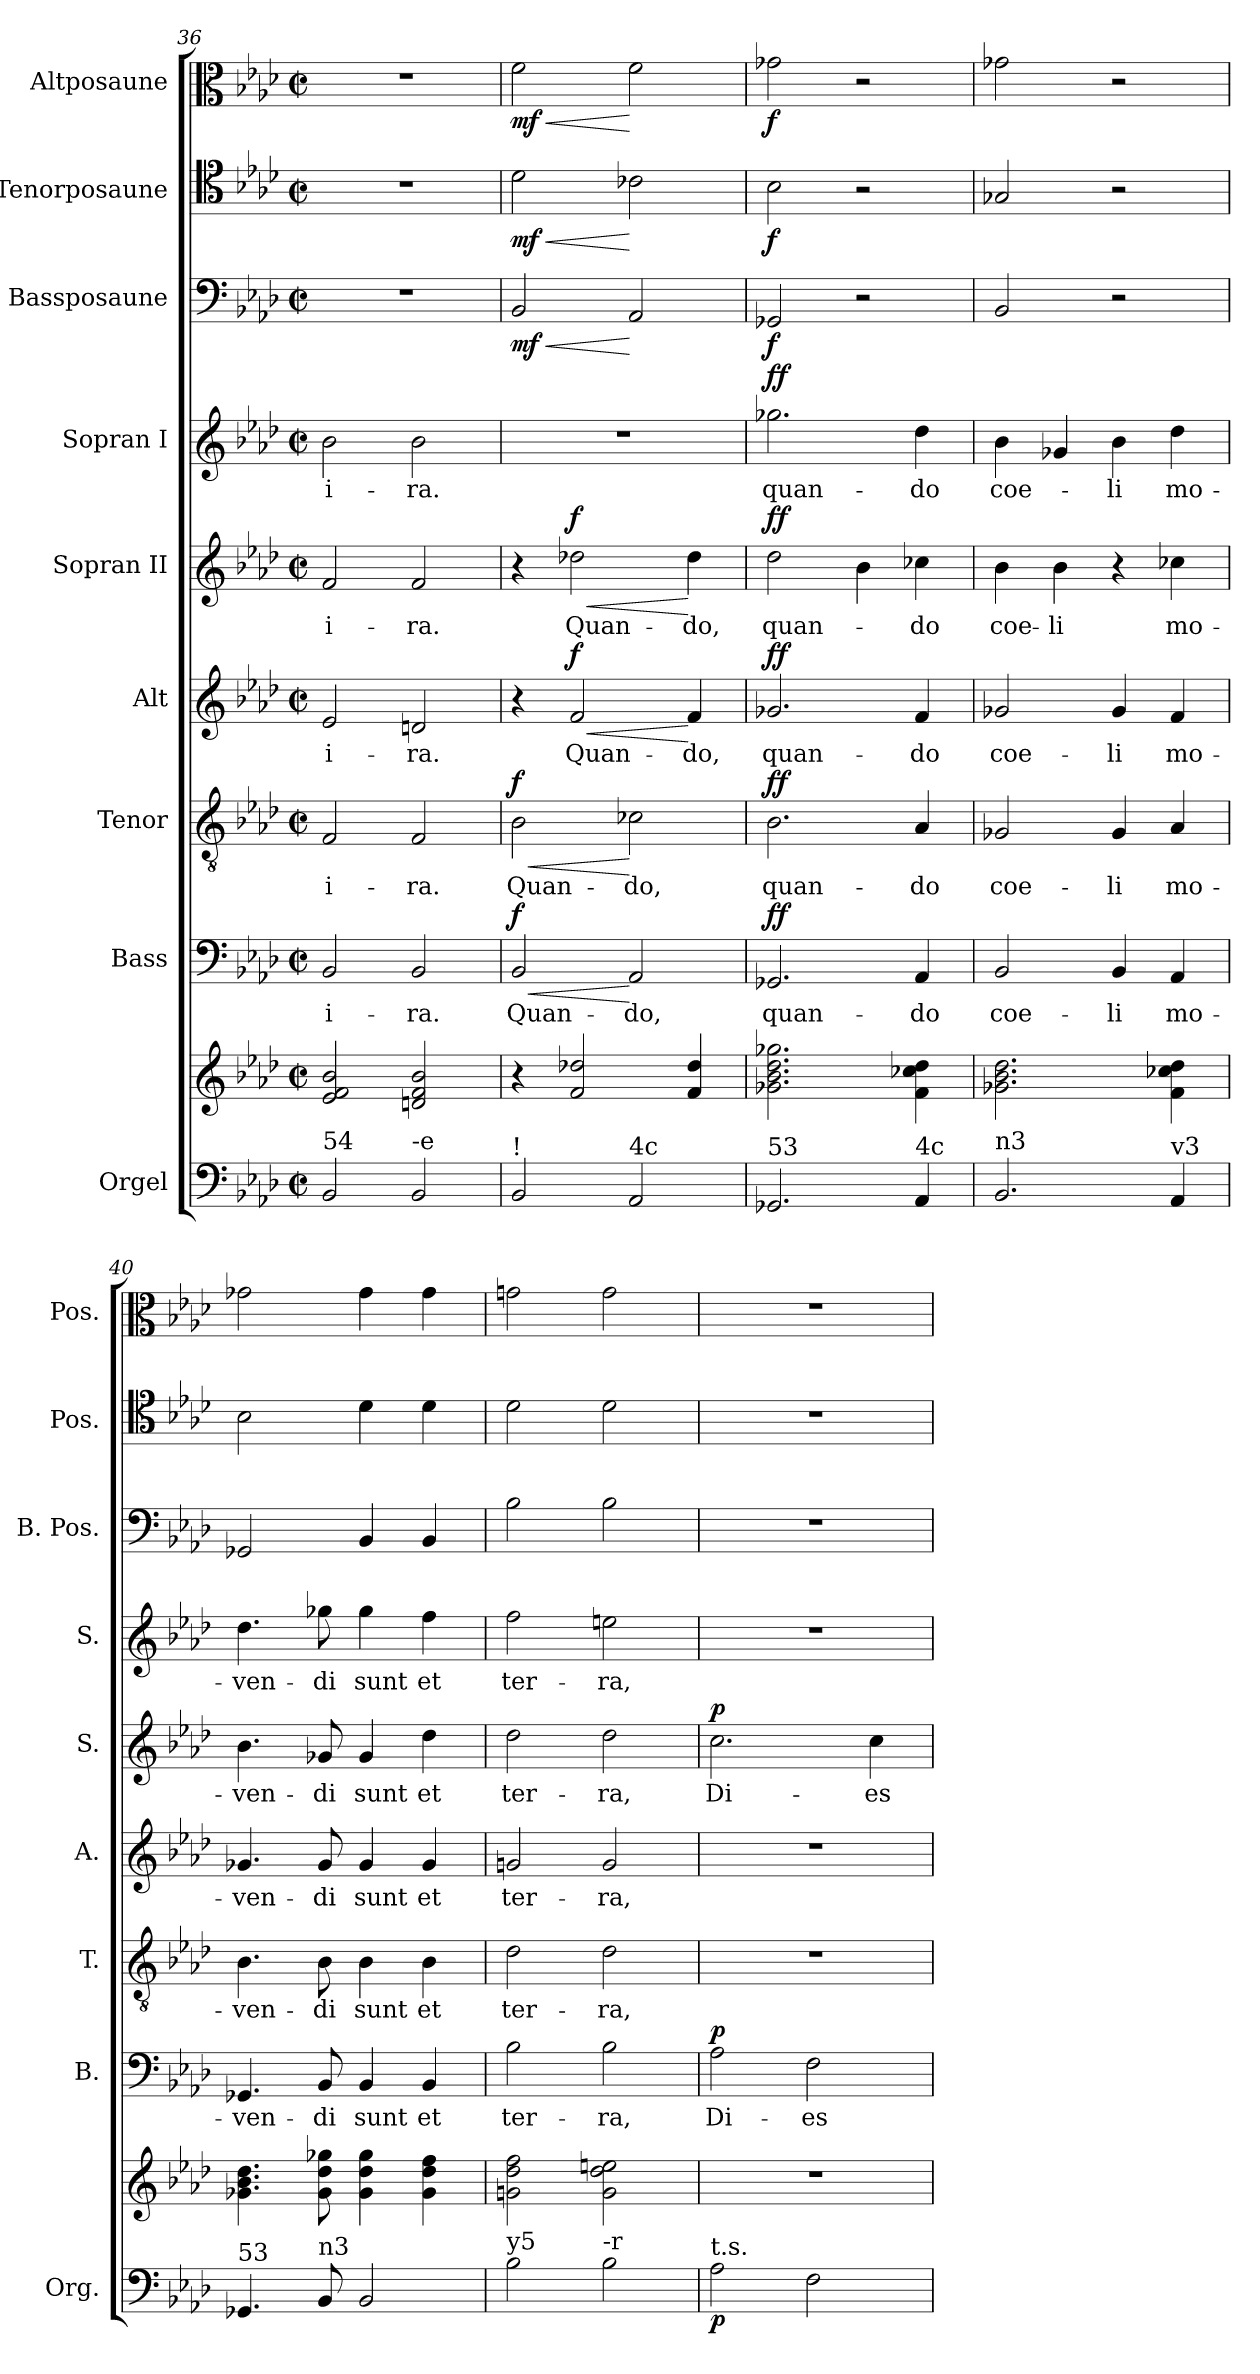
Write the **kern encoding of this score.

**kern	**kern	**dynam	**kern	**text	**dynam	**kern	**text	**dynam	**kern	**text	**dynam	**kern	**text	**dynam	**kern	**text	**dynam	**kern	**dynam	**kern	**dynam	**kern	**dynam
*part9	*part9	*part9	*part8	*part8	*part8	*part7	*part7	*part7	*part6	*part6	*part6	*part5	*part5	*part5	*part4	*part4	*part4	*part3	*part3	*part2	*part2	*part1	*part1
*staff10	*staff9	*staff9/10	*staff8	*staff8	*staff8	*staff7	*staff7	*staff7	*staff6	*staff6	*staff6	*staff5	*staff5	*staff5	*staff4	*staff4	*staff4	*staff3	*staff3	*staff2	*staff2	*staff1	*staff1
*I"Orgel	*	*	*I"Bass	*	*	*I"Tenor	*	*	*I"Alt	*	*	*I"Sopran II	*	*	*I"Sopran I	*	*	*I"Bassposaune	*	*I"Tenorposaune	*	*I"Altposaune	*
*I'Org.	*	*	*I'B.	*	*	*I'T.	*	*	*I'A.	*	*	*I'S.	*	*	*I'S.	*	*	*I'B. Pos.	*	*I'Pos.	*	*I'Pos.	*
!!LO:PB:g=z
*clefF4	*clefG2	*	*clefF4	*	*	*clefGv2	*	*	*clefG2	*	*	*clefG2	*	*	*clefG2	*	*	*clefF4	*	*clefC4	*	*clefC3	*
*	*	*	*	*	*	*ITrd7c12	*	*	*	*	*	*	*	*	*	*	*	*	*	*	*	*	*
*k[b-e-a-d-]	*k[b-e-a-d-]	*	*k[b-e-a-d-]	*	*	*k[b-e-a-d-]	*	*	*k[b-e-a-d-]	*	*	*k[b-e-a-d-]	*	*	*k[b-e-a-d-]	*	*	*k[b-e-a-d-]	*	*k[b-e-a-d-]	*	*k[b-e-a-d-]	*
*f:	*f:	*	*f:	*	*	*f:	*	*	*f:	*	*	*f:	*	*	*f:	*	*	*f:	*	*f:	*	*f:	*
*M2/2	*M2/2	*	*M2/2	*	*	*M2/2	*	*	*M2/2	*	*	*M2/2	*	*	*M2/2	*	*	*M2/2	*	*M2/2	*	*M2/2	*
*met(c|)	*met(c|)	*	*met(c|)	*	*	*met(c|)	*	*	*met(c|)	*	*	*met(c|)	*	*	*met(c|)	*	*	*met(c|)	*	*met(c|)	*	*met(c|)	*
=36	=36	=36	=36	=36	=36	=36	=36	=36	=36	=36	=36	=36	=36	=36	=36	=36	=36	=36	=36	=36	=36	=36	=36
!LO:TX:a:t=54	!	!	!	!	!	!	!	!	!	!	!	!	!	!	!	!	!	!	!	!	!	!	!
!	!	!	!	!LO:LY:b	!	!	!LO:LY:b	!	!	!LO:LY:b	!	!	!LO:LY:b	!	!	!LO:LY:b	!	!	!	!	!	!	!
2BB-/	2e-/ 2f/ 2b-/	.	2BB-/	i-	.	2FF/	i-	.	2e-/	i-	.	2f/	i-	.	2b-\	i-	.	1r	.	1r	.	1r	.
!LO:TX:a:t=-e	!	!	!	!	!	!	!	!	!	!	!	!	!	!	!	!	!	!	!	!	!	!	!
!	!	!	!	!LO:LY:b	!	!	!LO:LY:b	!	!	!LO:LY:b	!	!	!LO:LY:b	!	!	!LO:LY:b	!	!	!	!	!	!	!
2BB-/	2dn/ 2f/ 2b-/	.	2BB-/	-ra.	.	2FF/	-ra.	.	2dn/	-ra.	.	2f/	-ra.	.	2b-\	-ra.	.	.	.	.	.	.	.
=37	=37	=37	=37	=37	=37	=37	=37	=37	=37	=37	=37	=37	=37	=37	=37	=37	=37	=37	=37	=37	=37	=37	=37
!LO:TX:a:t=!	!	!	!	!	!	!	!	!	!	!	!	!	!	!	!	!	!	!	!	!	!	!	!
!	!	!	!	!LO:LY:b	!LO:HP:b	!	!LO:LY:b	!LO:HP:b	!	!	!	!	!	!	!	!	!	!	!LO:HP:b	!	!LO:HP:b	!	!LO:HP:b
!	!	!	!	!	!LO:DY:n=1:b	!	!	!LO:DY:n=1:b	!	!	!	!	!	!	!	!	!	!	!LO:DY:n=1:b	!	!LO:DY:n=1:b	!	!LO:DY:n=1:b
2BB-/	4r	.	2BB-/	Quan-	< f	2BB-\	Quan-	< f	4r	.	.	4r	.	.	1r	.	.	2BB-/	< mf	2d-\	< mf	2f\	< mf
!	!	!	!	!	!	!	!	!	!	!LO:LY:b	!LO:HP:b	!	!LO:LY:b	!LO:HP:b	!	!	!	!	!	!	!	!	!
!	!	!	!	!	!	!	!	!	!	!	!LO:DY:n=1:b	!	!	!LO:DY:n=1:b	!	!	!	!	!	!	!	!	!
.	2f/ 2dd-X/	.	.	.	.	.	.	.	2f/	Quan-	< f	2dd-X\	Quan-	< f	.	.	.	.	.	.	.	.	.
!LO:TX:a:t=4c	!	!	!	!	!	!	!	!	!	!	!	!	!	!	!	!	!	!	!	!	!	!	!
!	!	!	!	!LO:LY:b	!	!	!LO:LY:b	!	!	!	!	!	!	!	!	!	!	!	!	!	!	!	!
2AA-/	.	.	2AA-/	-do,	[	2C-X\	-do,	[	.	.	.	.	.	.	.	.	.	2AA-/	[	2c-X\	[	2f\	[
!	!	!	!	!	!	!	!	!	!	!LO:LY:b	!	!	!LO:LY:b	!	!	!	!	!	!	!	!	!	!
.	4f/ 4dd-/	.	.	.	.	.	.	.	4f/	-do,	[	4dd-\	-do,	[	.	.	.	.	.	.	.	.	.
=38	=38	=38	=38	=38	=38	=38	=38	=38	=38	=38	=38	=38	=38	=38	=38	=38	=38	=38	=38	=38	=38	=38	=38
!LO:TX:a:t=53	!	!	!	!	!	!	!	!	!	!	!	!	!	!	!	!	!	!	!	!	!	!	!
!	!	!	!	!LO:LY:b	!LO:DY:b	!	!LO:LY:b	!LO:DY:b	!	!LO:LY:b	!LO:DY:b	!	!LO:LY:b	!LO:DY:b	!	!LO:LY:b	!LO:DY:b	!	!LO:DY:b	!	!LO:DY:b	!	!LO:DY:b
2.GG-X/	2.g-X\ 2.b-\ 2.dd-\ 2.gg-X\	.	2.GG-X/	quan-	ff	2.BB-\	quan-	ff	2.g-X/	quan-	ff	2dd-\	quan-	ff	2.gg-X\	quan-	ff	2GG-X/	f	2B-\	f	2g-X\	f
.	.	.	.	.	.	.	.	.	.	.	.	4b-\	.	.	.	.	.	2r	.	2r	.	2r	.
!LO:TX:a:t=4c	!	!	!	!	!	!	!	!	!	!	!	!	!	!	!	!	!	!	!	!	!	!	!
!	!	!	!	!LO:LY:b	!	!	!LO:LY:b	!	!	!LO:LY:b	!	!	!LO:LY:b	!	!	!LO:LY:b	!	!	!	!	!	!	!
4AA-/	4f\ 4cc-X\ 4dd-\	.	4AA-/	-do	.	4AA-/	-do	.	4f/	-do	.	4cc-X\	-do	.	4dd-\	-do	.	.	.	.	.	.	.
=39	=39	=39	=39	=39	=39	=39	=39	=39	=39	=39	=39	=39	=39	=39	=39	=39	=39	=39	=39	=39	=39	=39	=39
!LO:TX:a:t=n3	!	!	!	!	!	!	!	!	!	!	!	!	!	!	!	!	!	!	!	!	!	!	!
!	!	!	!	!LO:LY:b	!	!	!LO:LY:b	!	!	!LO:LY:b	!	!	!LO:LY:b	!	!	!LO:LY:b	!	!	!	!	!	!	!
2.BB-/	2.g-X\ 2.b-\ 2.dd-\	.	2BB-/	coe-	.	2GG-X/	coe-	.	2g-X/	coe-	.	4b-\	coe-	.	4b-\	coe-	.	2BB-/	.	2G-X/	.	2g-X\	.
!	!	!	!	!	!	!	!	!	!	!	!	!	!LO:LY:b	!	!	!	!	!	!	!	!	!	!
.	.	.	.	.	.	.	.	.	.	.	.	4b-\	-li	.	4g-X/	.	.	.	.	.	.	.	.
!	!	!	!	!LO:LY:b	!	!	!LO:LY:b	!	!	!LO:LY:b	!	!	!	!	!	!LO:LY:b	!	!	!	!	!	!	!
.	.	.	4BB-/	-li	.	4GG-/	-li	.	4g-/	-li	.	4r	.	.	4b-\	-li	.	2r	.	2r	.	2r	.
!LO:TX:a:t=v3	!	!	!	!	!	!	!	!	!	!	!	!	!	!	!	!	!	!	!	!	!	!	!
!	!	!	!	!LO:LY:b	!	!	!LO:LY:b	!	!	!LO:LY:b	!	!	!LO:LY:b	!	!	!LO:LY:b	!	!	!	!	!	!	!
4AA-/	4f\ 4cc-X\ 4dd-\	.	4AA-/	mo-	.	4AA-/	mo-	.	4f/	mo-	.	4cc-X\	mo-	.	4dd-\	mo-	.	.	.	.	.	.	.
=40	=40	=40	=40	=40	=40	=40	=40	=40	=40	=40	=40	=40	=40	=40	=40	=40	=40	=40	=40	=40	=40	=40	=40
!LO:TX:a:t=53	!	!	!	!	!	!	!	!	!	!	!	!	!	!	!	!	!	!	!	!	!	!	!
!	!	!	!	!LO:LY:b	!	!	!LO:LY:b	!	!	!LO:LY:b	!	!	!LO:LY:b	!	!	!LO:LY:b	!	!	!	!	!	!	!
4.GG-X/	4.g-X\ 4.b-\ 4.dd-\	.	4.GG-X/	-ven-	.	4.BB-\	-ven-	.	4.g-X/	-ven-	.	4.b-\	-ven-	.	4.dd-\	-ven-	.	2GG-X/	.	2B-\	.	2g-X\	.
!LO:TX:a:t=n3	!	!	!	!	!	!	!	!	!	!	!	!	!	!	!	!	!	!	!	!	!	!	!
!	!	!	!	!LO:LY:b	!	!	!LO:LY:b	!	!	!LO:LY:b	!	!	!LO:LY:b	!	!	!LO:LY:b	!	!	!	!	!	!	!
8BB-/	8g-\ 8dd-\ 8gg-X\	.	8BB-/	-di	.	8BB-\	-di	.	8g-/	-di	.	8g-X/	-di	.	8gg-X\	-di	.	.	.	.	.	.	.
!	!	!	!	!LO:LY:b	!	!	!LO:LY:b	!	!	!LO:LY:b	!	!	!LO:LY:b	!	!	!LO:LY:b	!	!	!	!	!	!	!
2BB-/	4g-\ 4dd-\ 4gg-\	.	4BB-/	sunt	.	4BB-\	sunt	.	4g-/	sunt	.	4g-/	sunt	.	4gg-\	sunt	.	4BB-/	.	4d-\	.	4g-\	.
!	!	!	!	!LO:LY:b	!	!	!LO:LY:b	!	!	!LO:LY:b	!	!	!LO:LY:b	!	!	!LO:LY:b	!	!	!	!	!	!	!
.	4g-\ 4dd-\ 4ff\	.	4BB-/	et	.	4BB-\	et	.	4g-/	et	.	4dd-\	et	.	4ff\	et	.	4BB-/	.	4d-\	.	4g-\	.
=41	=41	=41	=41	=41	=41	=41	=41	=41	=41	=41	=41	=41	=41	=41	=41	=41	=41	=41	=41	=41	=41	=41	=41
!LO:TX:a:t=y5	!	!	!	!	!	!	!	!	!	!	!	!	!	!	!	!	!	!	!	!	!	!	!
!	!	!	!	!LO:LY:b	!	!	!LO:LY:b	!	!	!LO:LY:b	!	!	!LO:LY:b	!	!	!LO:LY:b	!	!	!	!	!	!	!
2B-\	2gn\ 2dd-\ 2ff\	.	2B-\	ter-	.	2D-\	ter-	.	2gn/	ter-	.	2dd-\	ter-	.	2ff\	ter-	.	2B-\	.	2d-\	.	2gn\	.
!LO:TX:a:t=-r	!	!	!	!	!	!	!	!	!	!	!	!	!	!	!	!	!	!	!	!	!	!	!
!	!	!	!	!LO:LY:b	!	!	!LO:LY:b	!	!	!LO:LY:b	!	!	!LO:LY:b	!	!	!LO:LY:b	!	!	!	!	!	!	!
2B-\	2g\ 2dd-\ 2een\	.	2B-\	-ra,	.	2D-\	-ra,	.	2g/	-ra,	.	2dd-\	-ra,	.	2een\	-ra,	.	2B-\	.	2d-\	.	2g\	.
=42	=42	=42	=42	=42	=42	=42	=42	=42	=42	=42	=42	=42	=42	=42	=42	=42	=42	=42	=42	=42	=42	=42	=42
!LO:TX:a:t=t.s.	!	!	!	!	!	!	!	!	!	!	!	!	!	!	!	!	!	!	!	!	!	!	!
!	!	!LO:DY:b=2	!	!LO:LY:b	!LO:DY:b	!	!	!	!	!	!	!	!LO:LY:b	!LO:DY:b	!	!	!	!	!	!	!	!	!
2A-\	1r	p	2A-\	Di-	p	1r	.	.	1r	.	.	2.cc\	Di-	p	1r	.	.	1r	.	1r	.	1r	.
!	!	!	!	!LO:LY:b	!	!	!	!	!	!	!	!	!	!	!	!	!	!	!	!	!	!	!
2F\	.	.	2F\	-es	.	.	.	.	.	.	.	.	.	.	.	.	.	.	.	.	.	.	.
!	!	!	!	!	!	!	!	!	!	!	!	!	!LO:LY:b	!	!	!	!	!	!	!	!	!	!
.	.	.	.	.	.	.	.	.	.	.	.	4cc\	-es	.	.	.	.	.	.	.	.	.	.
=	=	=	=	=	=	=	=	=	=	=	=	=	=	=	=	=	=	=	=	=	=	=	=
*-	*-	*-	*-	*-	*-	*-	*-	*-	*-	*-	*-	*-	*-	*-	*-	*-	*-	*-	*-	*-	*-	*-	*-
